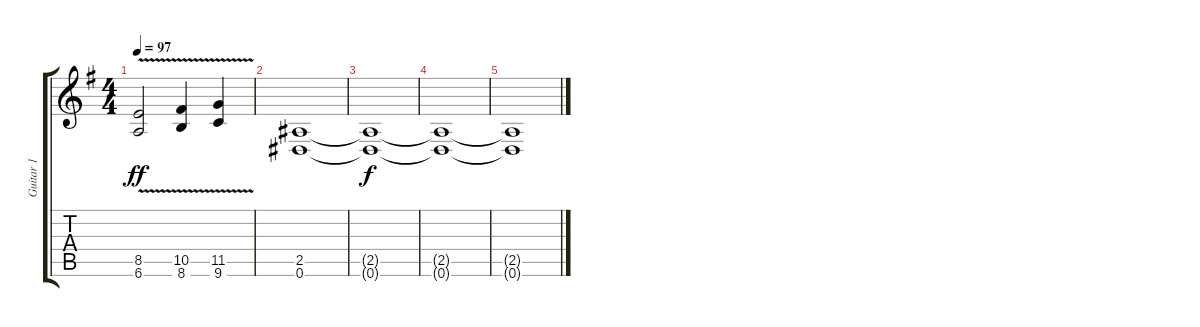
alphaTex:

\track ("Guitar 1" "Guitar 1") {instrument distortionguitar}
\staff {score tabs}
\tuning (Eb4 Bb3 Gb3 Db3 Ab2 Eb2) {hide}
\ts (4 4)
\tempo 97
\clef g2
\ks eminor
(8.5{v} 6.6{v}).2{dy ff} (10.5{v} 8.6{v}).4 (11.5{v} 9.6{v}).4 |
(2.5 0.6).1 |
(2.5{t} 0.6{t}).1{dy f} |
(2.5{t} 0.6{t}).1 |
(2.5{t} 0.6{t}).1
